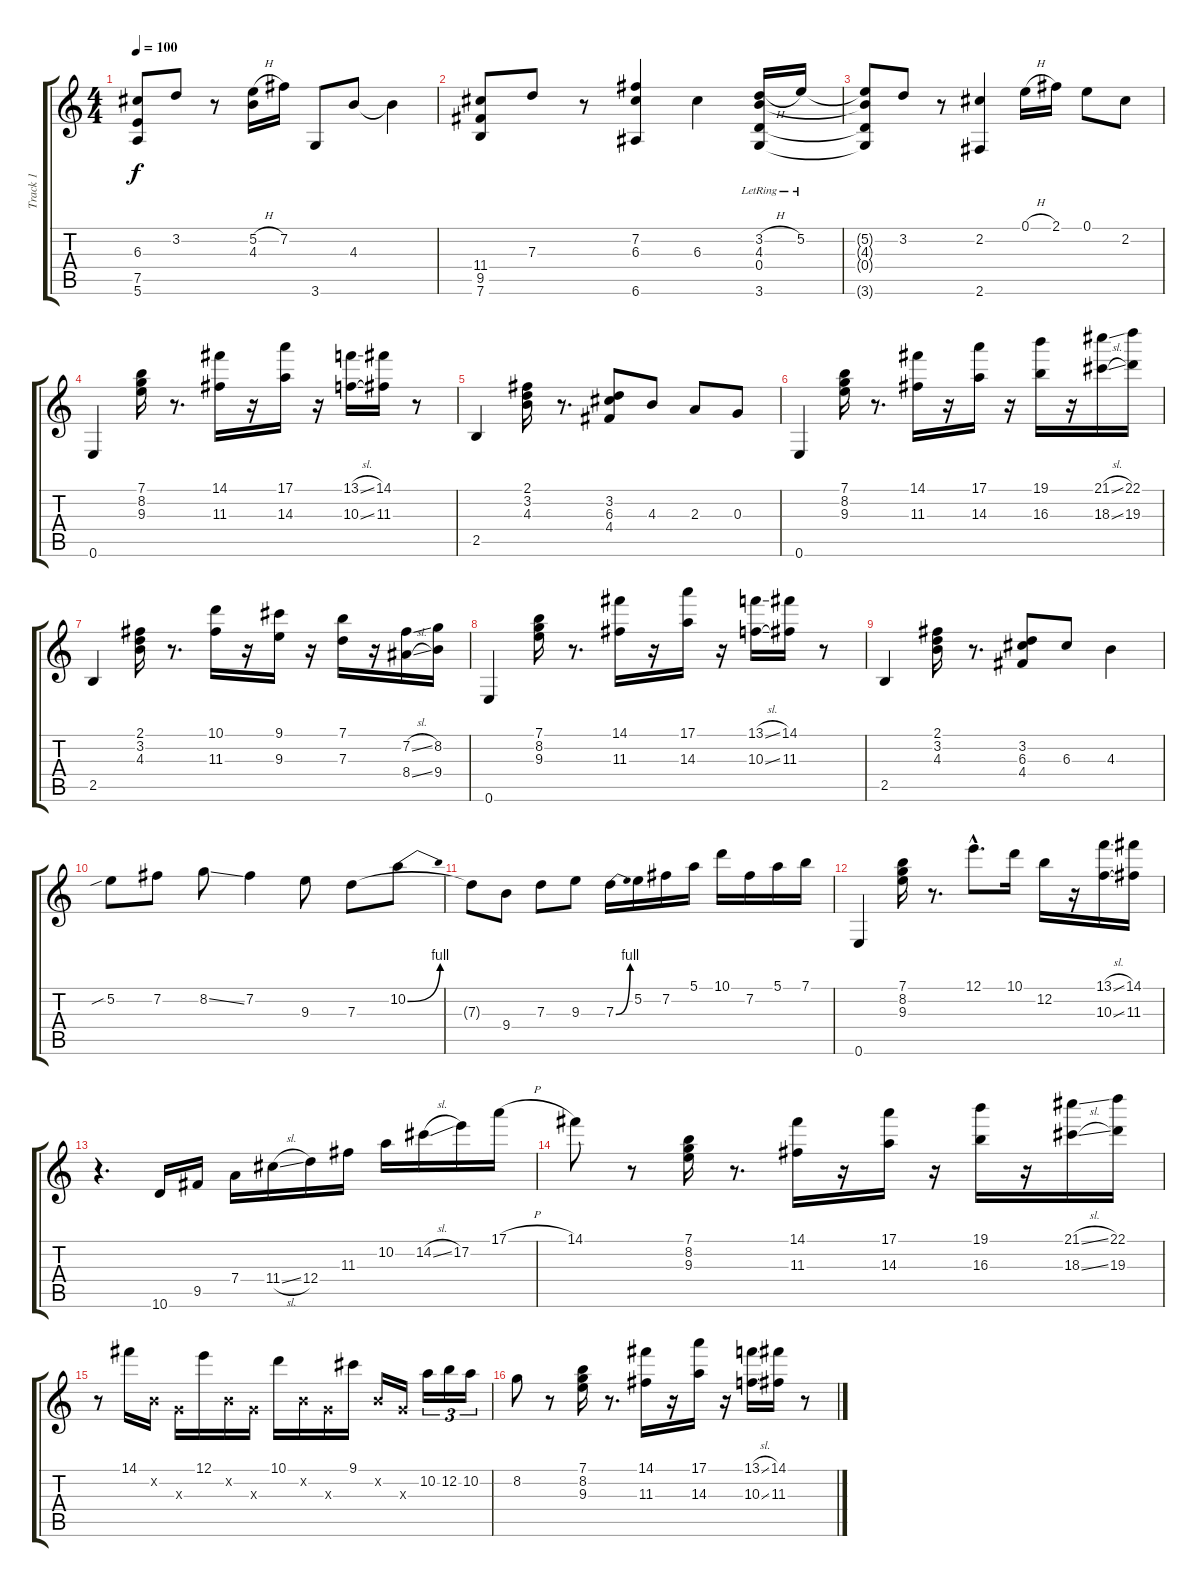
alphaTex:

\track ("Track 1" "Track 1") {instrument electricguitarjazz}
\staff {score tabs}
\tuning (E4 B3 G3 D3 A2 E2) {hide}
\ts (4 4)
\tempo 100
\clef g2
\ks c
(6.3 7.5 5.6).8{dy f} 3.2.8 r.8 (5.2{h} 4.3).16 7.2.16 3.6.8 4.3.8 4.3{t}.4 |
(11.4 9.5 7.6).8 7.3.8 r.8 (7.2 6.3 6.6).4 6.3.4 (3.2{h lr} 4.3{lr} 0.4{lr} 3.6{lr}).16 5.2{lr}.16 |
(5.2{t} 4.3{t} 0.4{t} 3.6{t}).8 3.2.8 r.8 (2.2 2.6).4 0.1{h}.16 2.1.16 0.1.8 2.2.8 |
0.6.4 (7.1 8.2 9.3).16 r.8{d} (14.1 11.3).16 r.16 (17.1 14.3).16 r.16 (13.1{sl} 10.3{sl}).16 (14.1 11.3).16 r.8 |
2.5.4 (2.1 3.2 4.3).16 r.8{d} (3.2 6.3 4.4).8 4.3.8 2.3.8 0.3.8 |
0.6.4 (7.1 8.2 9.3).16 r.8{d} (14.1 11.3).16 r.16 (17.1 14.3).16 r.16 (19.1 16.3).16 r.16 (21.1{sl} 18.3{sl}).16 (22.1 19.3).16 |
2.5.4 (2.1 3.2 4.3).16 r.8{d} (10.1 11.3).16 r.16 (9.1 9.3).16 r.16 (7.1 7.3).16 r.16 (7.2{sl} 8.4{sl}).16 (8.2 9.4).16 |
0.6.4 (7.1 8.2 9.3).16 r.8{d} (14.1 11.3).16 r.16 (17.1 14.3).16 r.16 (13.1{sl} 10.3{sl}).16 (14.1 11.3).16 r.8 |
2.5.4 (2.1 3.2 4.3).16 r.8{d} (3.2 6.3 4.4).8 6.3.8 4.3.4 |
5.2{sib}.8 7.2.8 8.2{ss}.8 7.2.4 9.3.8 7.3.8 10.2{be (bend 0 0 60 4)}.8 |
7.3{t}.8 9.4.8 7.3.8 9.3.8 7.3{be (bend 0 0 60 4)}.16 5.2.16 7.2.16 5.1.16 10.1.16 7.2.16 5.1.16 7.1.16 |
0.6.4 (7.1 8.2 9.3).16 r.8{d} 12.1{hac}.8{d} 10.1.16 12.2.16 r.16 (13.1{sl} 10.3{sl}).16 (14.1 11.3).16 |
r.4{d} 10.6.16 9.5.16 7.4.16 11.4{sl}.16 12.4.16 11.3.16 10.2.16 14.2{sl}.16 17.2.16 17.1{h}.16 |
14.1.8 r.8 (7.1 8.2 9.3).16 r.8{d} (14.1 11.3).16 r.16 (17.1 14.3).16 r.16 (19.1 16.3).16 r.16 (21.1{sl} 18.3{sl}).16 (22.1 19.3).16 |
r.8 14.1.16 0.2{x}.16 0.3{x}.16 12.1.16 0.2{x}.16 0.3{x}.16 10.1.16 0.2{x}.16 0.3{x}.16 9.1.16 0.2{x}.16 0.3{x}.16 10.2.16{tu (3 2)} 12.2.16{tu (3 2)} 10.2.16{tu (3 2)} |
8.2.8 r.8 (7.1 8.2 9.3).16 r.8{d} (14.1 11.3).16 r.16 (17.1 14.3).16 r.16 (13.1{sl} 10.3{sl}).16 (14.1 11.3).16 r.8
